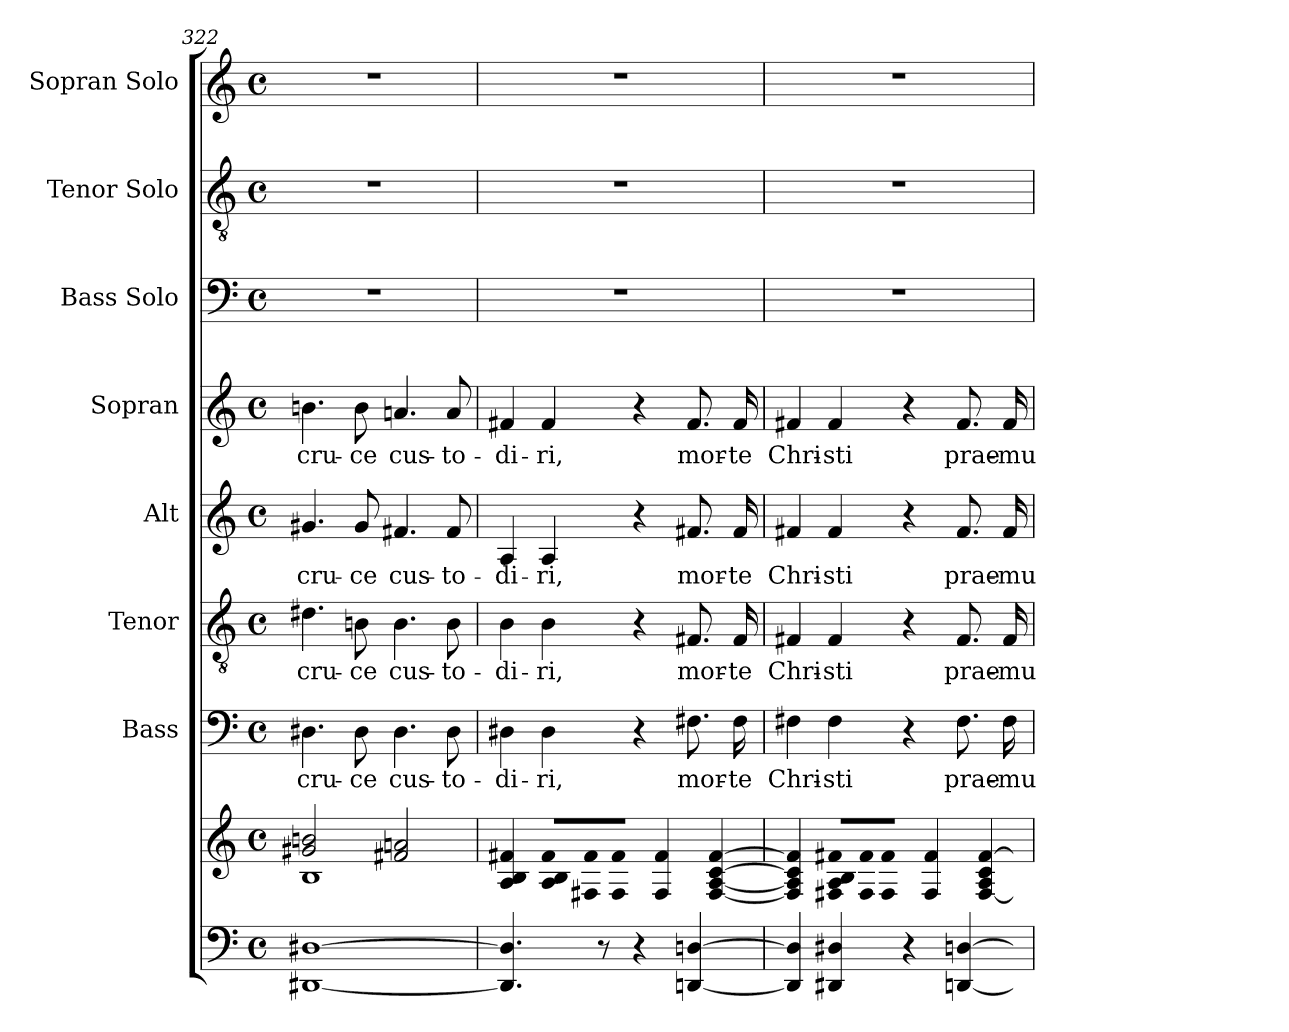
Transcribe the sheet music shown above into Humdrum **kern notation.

**kern	**kern	**kern	**text	**kern	**text	**kern	**text	**kern	**text	**kern	**kern	**kern
*part8	*part8	*part7	*part7	*part6	*part6	*part5	*part5	*part4	*part4	*part3	*part2	*part1
*staff9	*staff8	*staff7	*staff7	*staff6	*staff6	*staff5	*staff5	*staff4	*staff4	*staff3	*staff2	*staff1
*	*	*I"Bass	*	*I"Tenor	*	*I"Alt	*	*I"Sopran	*	*I"Bass Solo	*I"Tenor Solo	*I"Sopran Solo
*	*	*I'B.	*	*I'T.	*	*I'A.	*	*I'S.	*	*I'B. Solo	*I'T. Solo	*I'S. Solo
*clefF4	*clefG2	*clefF4	*	*clefGv2	*	*clefG2	*	*clefG2	*	*clefF4	*clefGv2	*clefG2
*k[]	*k[]	*k[]	*	*k[]	*	*k[]	*	*k[]	*	*k[]	*k[]	*k[]
*C:	*C:	*C:	*	*C:	*	*C:	*	*C:	*	*C:	*C:	*C:
*M4/4	*M4/4	*M4/4	*	*M4/4	*	*M4/4	*	*M4/4	*	*M4/4	*M4/4	*M4/4
*met(c)	*met(c)	*met(c)	*	*met(c)	*	*met(c)	*	*met(c)	*	*met(c)	*met(c)	*met(c)
=322	=322	=322	=322	=322	=322	=322	=322	=322	=322	=322	=322	=322
*	*^	*	*	*	*	*	*	*	*	*	*	*
!	!	!	!	!LO:LY:b	!	!LO:LY:b	!	!LO:LY:b	!	!LO:LY:b	!	!	!
[1DD#X [1D#X	2g#X/ 2bn/	1B	4.D#X\	cru-	4.d#X\	cru-	4.g#X/	cru-	4.bn\	cru-	1r	1r	1r
!	!	!	!	!LO:LY:b	!	!LO:LY:b	!	!LO:LY:b	!	!LO:LY:b	!	!	!
.	.	.	8D#\	-ce	8Bn\	-ce	8g#/	-ce	8b\	-ce	.	.	.
!	!	!	!	!LO:LY:b	!	!LO:LY:b	!	!LO:LY:b	!	!LO:LY:b	!	!	!
.	2f#X/ 2an/	.	4.D#\	cus-	4.B\	cus-	4.f#X/	cus-	4.an/	cus-	.	.	.
!	!	!	!	!LO:LY:b	!	!LO:LY:b	!	!LO:LY:b	!	!LO:LY:b	!	!	!
.	.	.	8D#\	-to-	8B\	-to-	8f#/	-to-	8a/	-to-	.	.	.
*	*v	*v	*	*	*	*	*	*	*	*	*	*	*
=323	=323	=323	=323	=323	=323	=323	=323	=323	=323	=323	=323	=323
!	!	!	!LO:LY:b	!	!LO:LY:b	!	!LO:LY:b	!	!LO:LY:b	!	!	!
4.DD#/] 4.D#/]	4A/ 4B/ 4f#X/	4D#X\	-di-	4B\	-di-	4A/	-di-	4f#X/	-di-	1r	1r	1r
*	*Xtuplet	*	*	*	*	*	*	*	*	*	*	*
!	!LO:N:vis=8	!	!LO:LY:b	!	!LO:LY:b	!	!LO:LY:b	!	!LO:LY:b	!	!	!
.	4096%341A/ 4096%341B/ 4096%341f#/L	4D#\	-ri,	4B\	-ri,	4A/	-ri,	4f#/	-ri,	.	.	.
!	!LO:N:vis=8	!	!	!	!	!	!	!	!	!	!	!
.	2048%171F#X/ 2048%171f#/	.	.	.	.	.	.	.	.	.	.	.
8r	.	.	.	.	.	.	.	.	.	.	.	.
!	!LO:N:vis=8	!	!	!	!	!	!	!	!	!	!	!
.	4096%341F#/ 4096%341f#/J	.	.	.	.	.	.	.	.	.	.	.
4r	4F#/ 4f#/	4r	.	4r	.	4r	.	4r	.	.	.	.
!	!	!	!LO:LY:b	!	!LO:LY:b	!	!LO:LY:b	!	!LO:LY:b	!	!	!
[4DDn/ [4Dn/	[4F#/ [4A/ [4c/ [4f#/	8.F#X\	mor-	8.F#X/	mor-	8.f#X/	mor-	8.f#/	mor-	.	.	.
!	!	!	!LO:LY:b	!	!LO:LY:b	!	!LO:LY:b	!	!LO:LY:b	!	!	!
.	.	16F#\	-te	16F#/	-te	16f#/	-te	16f#/	-te	.	.	.
!!LO:LB:g=z
=324	=324	=324	=324	=324	=324	=324	=324	=324	=324	=324	=324	=324
!	!	!	!LO:LY:b	!	!LO:LY:b	!	!LO:LY:b	!	!LO:LY:b	!	!	!
4DD/] 4D/]	4F#/] 4A/] 4c/] 4f#/]	4F#X\	Chri-	4F#X/	Chri-	4f#X/	Chri-	4f#X/	Chri-	1r	1r	1r
!	!LO:N:vis=8	!	!LO:LY:b	!	!LO:LY:b	!	!LO:LY:b	!	!LO:LY:b	!	!	!
4DD#X/ 4D#X/	4096%341F#X/ 4096%341A/ 4096%341B/ 4096%341f#X/L	4F#\	-sti	4F#/	-sti	4f#/	-sti	4f#/	-sti	.	.	.
!	!LO:N:vis=8	!	!	!	!	!	!	!	!	!	!	!
.	2048%171F#/ 2048%171f#/	.	.	.	.	.	.	.	.	.	.	.
!	!LO:N:vis=8	!	!	!	!	!	!	!	!	!	!	!
.	4096%341F#/ 4096%341f#/J	.	.	.	.	.	.	.	.	.	.	.
4r	4F#/ 4f#/	4r	.	4r	.	4r	.	4r	.	.	.	.
!	!	!	!LO:LY:b	!	!LO:LY:b	!	!LO:LY:b	!	!LO:LY:b	!	!	!
[4DDn/ [4Dn/	[4F#/ 4A/ 4c/ [4f#/	8.F#\	prae-	8.F#/	prae-	8.f#/	prae-	8.f#/	prae-	.	.	.
!	!	!	!LO:LY:b	!	!LO:LY:b	!	!LO:LY:b	!	!LO:LY:b	!	!	!
.	.	16F#\	-mu-	16F#/	-mu-	16f#/	-mu-	16f#/	-mu-	.	.	.
=	=	=	=	=	=	=	=	=	=	=	=	=
*-	*-	*-	*-	*-	*-	*-	*-	*-	*-	*-	*-	*-
